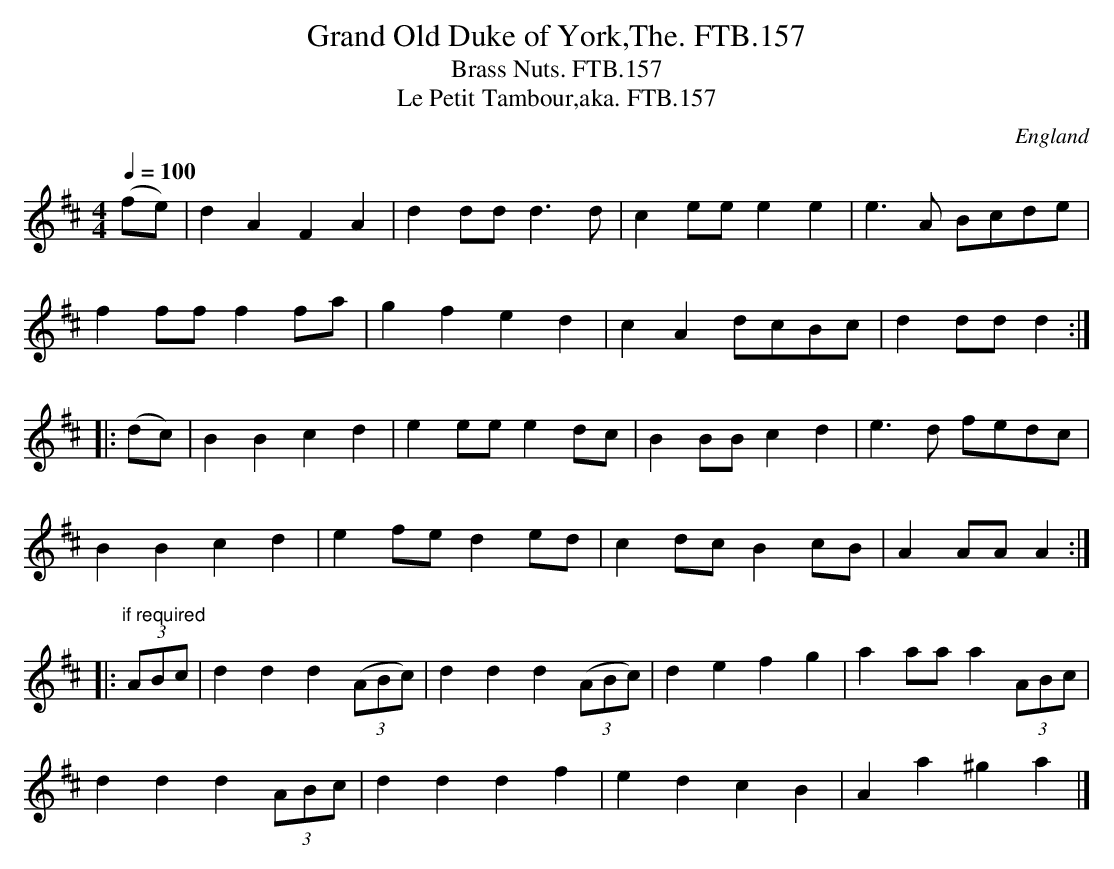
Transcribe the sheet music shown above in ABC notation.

X:1
T:Grand Old Duke of York,The. FTB.157
T:Brass Nuts. FTB.157
T:Le Petit Tambour,aka. FTB.157
L:1/4
M:4/4
O:England
Q:100
K:D major
(f/e/)|dA FA|dd/d/ d>d|ce/e/ ee|e>A B/c/d/e/|
ff/f/ ff/a/|gf ed|cA d/c/B/c/|dd/d/ d:|
|:(d/c/)|BB cd|ee/e/ ed/c/|BB/B/ cd|e>d f/e/d/c/|
BB cd|ef/e/ de/d/|cd/c/ Bc/B/|AA/A/ A:|
|:"if required"(3A/B/c/|dd d ((3A/B/c/)|dd d ((3A/B/c/)|de fg|aa/a/ a (3A/B/c/|
dd d (3A/B/c/|dd df|ed cB|Aa ^ga|]
